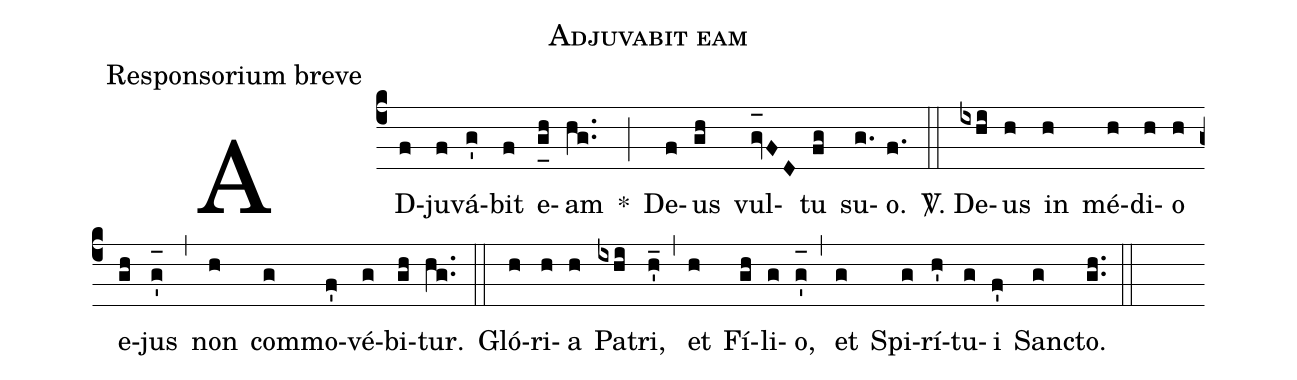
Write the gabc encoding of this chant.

name:Adjuvabit eam;
office-part:Responsorium breve;
%%
(c4) AD(f)ju(f)vá(g')bit(f) e(g_[uh:l]h)am(hg..) *(;) De(f)us(gh) vul(gv_[oh:h]FD)tu(fg) su(g.)o.(f.) (::) <sp>V/</sp>. De(ixhi)us(h) in(h) mé(h)di(h)o(h) e(gh)jus(g'_[oh:h]) (,) non(h) com(g)mo(f')vé(g)bi(gh)tur.(hg..) (::) Gló(h)ri(h)a(h) Pa(ixhi)tri,(h'_) (,) et(h) Fí(gh)li(g)o,(g'_[oh:h]) (,) et(g) Spi(g)rí(h')tu(g)i(f') San(g)cto.(gh..) (::)
